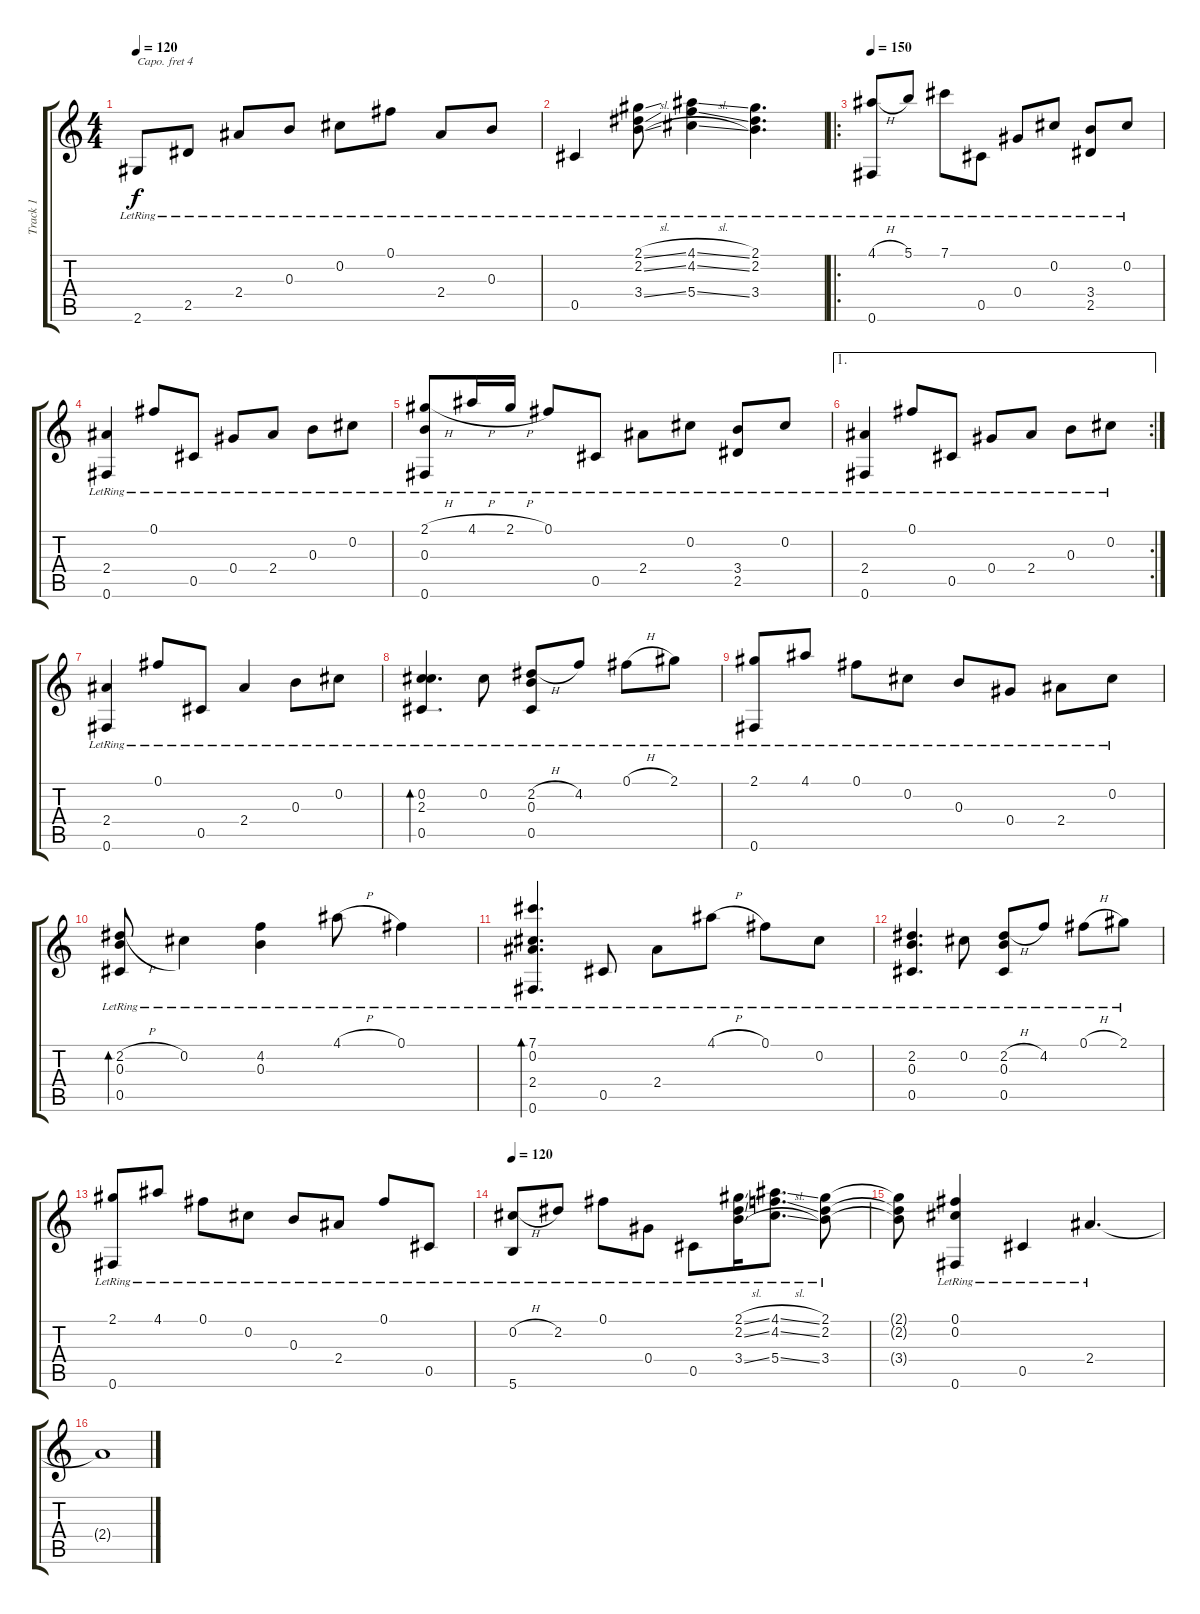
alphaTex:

\track ("Track 1" "Track 1") {instrument acousticguitarsteel}
\staff {score tabs}
\capo 4
\tuning (D4 A3 G3 E3 A2 D2) {hide}
\ts (4 4)
\tempo 120
\clef g2
\ks c
2.6{lr}.8{dy f} 2.5{lr}.8 2.4{lr}.8 0.3{lr}.8 0.2{lr}.8 0.1{lr}.8 2.4{lr}.8 0.3{lr}.8 |
0.5{lr}.4 (2.1{sl lr} 2.2{sl lr} 3.4{sl lr}).8 (4.1{sl lr} 4.2{sl lr} 5.4{sl lr}).4 (2.1{lr} 2.2{lr} 3.4{lr}).4{d} |
\ro
\tempo 150
(4.1{h lr} 0.6{lr}).8 5.1{lr}.8 7.1{lr}.8 0.5{lr}.8 0.4{lr}.8 0.2{lr}.8 (3.4{lr} 2.5{lr}).8 0.2{lr}.8 |
(2.4{lr} 0.6{lr}).4 0.1{lr}.8 0.5{lr}.8 0.4{lr}.8 2.4{lr}.8 0.3{lr}.8 0.2{lr}.8 |
(2.1{h lr} 0.3{lr} 0.6{lr}).8 4.1{h lr}.16 2.1{h lr}.16 0.1{lr}.8 0.5{lr}.8 2.4{lr}.8 0.2{lr}.8 (3.4{lr} 2.5{lr}).8 0.2{lr}.8 |
\ae 1
\rc 2
(2.4{lr} 0.6{lr}).4 0.1{lr}.8 0.5{lr}.8 0.4{lr}.8 2.4{lr}.8 0.3{lr}.8 0.2{lr}.8 |
(2.4{lr} 0.6{lr}).4 0.1{lr}.8 0.5{lr}.8 2.4{lr}.4 0.3{lr}.8 0.2{lr}.8 |
(0.2{lr} 2.3{lr} 0.5{lr}).4{d bd 480} 0.2{lr}.8 (2.2{h lr} 0.3{lr} 0.5{lr}).8 4.2{lr}.8 0.1{h lr}.8 2.1{lr}.8 |
(2.1{lr} 0.6{lr}).8 4.1{lr}.8 0.1{lr}.8 0.2{lr}.8 0.3{lr}.8 0.4{lr}.8 2.4{lr}.8 0.2{lr}.8 |
(2.2{h lr} 0.3{lr} 0.5{lr}).8{bd 480} 0.2{lr}.4 (4.2{lr} 0.3{lr}).4 4.1{h lr}.8 0.1{lr}.4 |
(7.1{lr} 0.2{lr} 2.4{lr} 0.6{lr}).4{d bd 480} 0.5{lr}.8 2.4{lr}.8 4.1{h lr}.8 0.1{lr}.8 0.2{lr}.8 |
(2.2{lr} 0.3{lr} 0.5{lr}).4{d} 0.2{lr}.8 (2.2{h lr} 0.3{lr} 0.5{lr}).8 4.2{lr}.8 0.1{h lr}.8 2.1{lr}.8 |
(2.1{lr} 0.6{lr}).8 4.1{lr}.8 0.1{lr}.8 0.2{lr}.8 0.3{lr}.8 2.4{lr}.8 0.1{lr}.8 0.5{lr}.8 |
\tempo 120
(0.2{h lr} 5.6{lr}).8 2.2{lr}.8 0.1{lr}.8 0.4{lr}.8 0.5{lr}.8 (2.1{sl lr} 2.2{sl lr} 3.4{sl lr}).16 (4.1{sl lr} 4.2{sl lr} 5.4{sl lr}).8{d} (2.1{lr} 2.2{lr} 3.4{lr}).8 |
(2.1{t} 2.2{t} 3.4{t}).8 (0.1{lr} 0.2{lr} 0.6{lr}).4 0.5{lr}.4 2.4{lr}.4{d} |
2.4{t}.1
